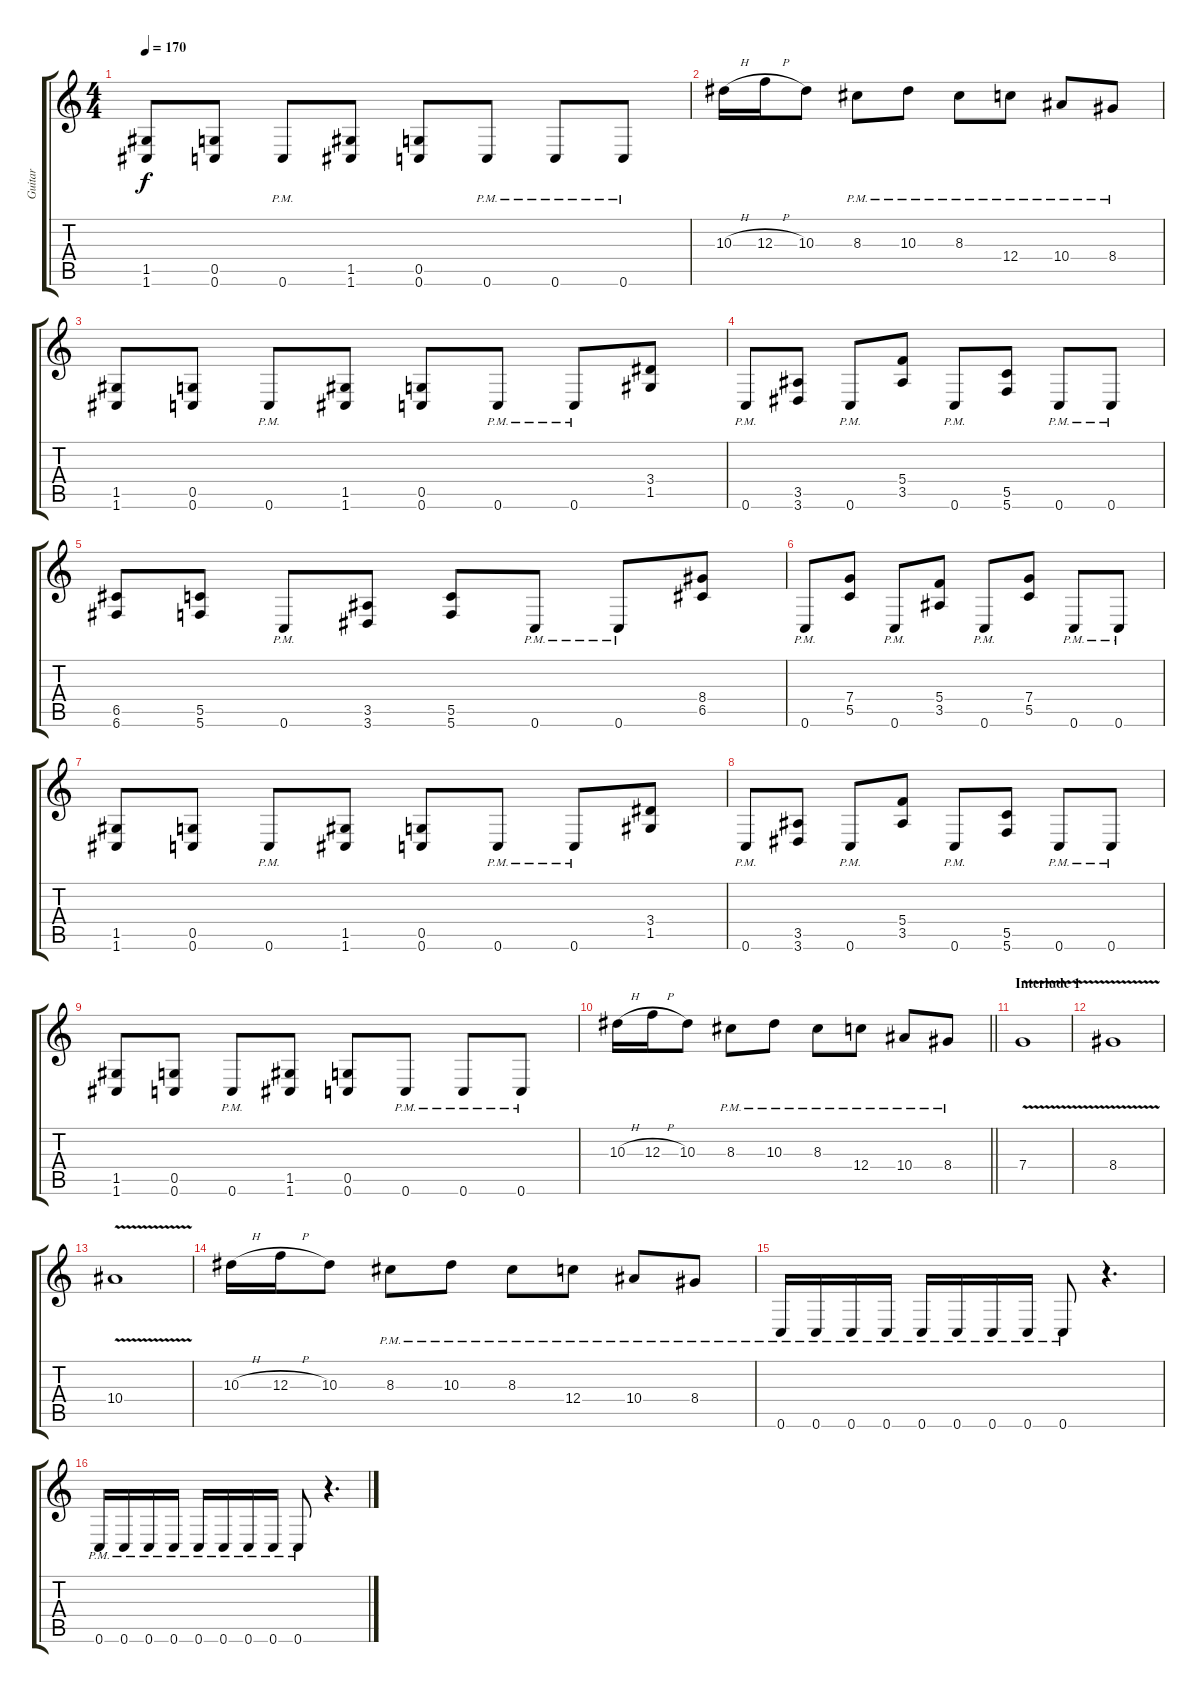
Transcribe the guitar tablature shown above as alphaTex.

\track ("Guitar" "Guitar") {instrument distortionguitar}
\staff {score tabs}
\tuning (D4 A3 F3 C3 G2 C2) {hide}
\ts (4 4)
\tempo 170
\clef g2
\ks c
(1.5 1.6).8{dy f} (0.5 0.6).8 0.6{pm}.8 (1.5 1.6).8 (0.5 0.6).8 0.6{pm}.8 0.6{pm}.8 0.6{pm}.8 |
10.3{h}.16 12.3{h}.16 10.3.8 8.3{pm}.8 10.3{pm}.8 8.3{pm}.8 12.4{pm}.8 10.4{pm}.8 8.4{pm}.8 |
(1.5 1.6).8 (0.5 0.6).8 0.6{pm}.8 (1.5 1.6).8 (0.5 0.6).8 0.6{pm}.8 0.6{pm}.8 (3.4 1.5).8 |
0.6{pm}.8 (3.5 3.6).8 0.6{pm}.8 (5.4 3.5).8 0.6{pm}.8 (5.5 5.6).8 0.6{pm}.8 0.6{pm}.8 |
(6.5 6.6).8 (5.5 5.6).8 0.6{pm}.8 (3.5 3.6).8 (5.5 5.6).8 0.6{pm}.8 0.6{pm}.8 (8.4 6.5).8 |
0.6{pm}.8 (7.4 5.5).8 0.6{pm}.8 (5.4 3.5).8 0.6{pm}.8 (7.4 5.5).8 0.6{pm}.8 0.6{pm}.8 |
(1.5 1.6).8 (0.5 0.6).8 0.6{pm}.8 (1.5 1.6).8 (0.5 0.6).8 0.6{pm}.8 0.6{pm}.8 (3.4 1.5).8 |
0.6{pm}.8 (3.5 3.6).8 0.6{pm}.8 (5.4 3.5).8 0.6{pm}.8 (5.5 5.6).8 0.6{pm}.8 0.6{pm}.8 |
(1.5 1.6).8 (0.5 0.6).8 0.6{pm}.8 (1.5 1.6).8 (0.5 0.6).8 0.6{pm}.8 0.6{pm}.8 0.6{pm}.8 |
\barLineRight lightlight
10.3{h}.16 12.3{h}.16 10.3.8 8.3{pm}.8 10.3{pm}.8 8.3{pm}.8 12.4{pm}.8 10.4{pm}.8 8.4{pm}.8 |
\section ("" "Interlude 1")
7.4{v}.1 |
8.4{v}.1 |
10.4{v}.1 |
10.3{h}.16 12.3{h}.16 10.3.8 8.3{pm}.8 10.3{pm}.8 8.3{pm}.8 12.4{pm}.8 10.4{pm}.8 8.4{pm}.8 |
0.6{pm}.16 0.6{pm}.16 0.6{pm}.16 0.6{pm}.16 0.6{pm}.16 0.6{pm}.16 0.6{pm}.16 0.6{pm}.16 0.6{pm}.8 r.4{d} |
0.6{pm}.16 0.6{pm}.16 0.6{pm}.16 0.6{pm}.16 0.6{pm}.16 0.6{pm}.16 0.6{pm}.16 0.6{pm}.16 0.6{pm}.8 r.4{d}
